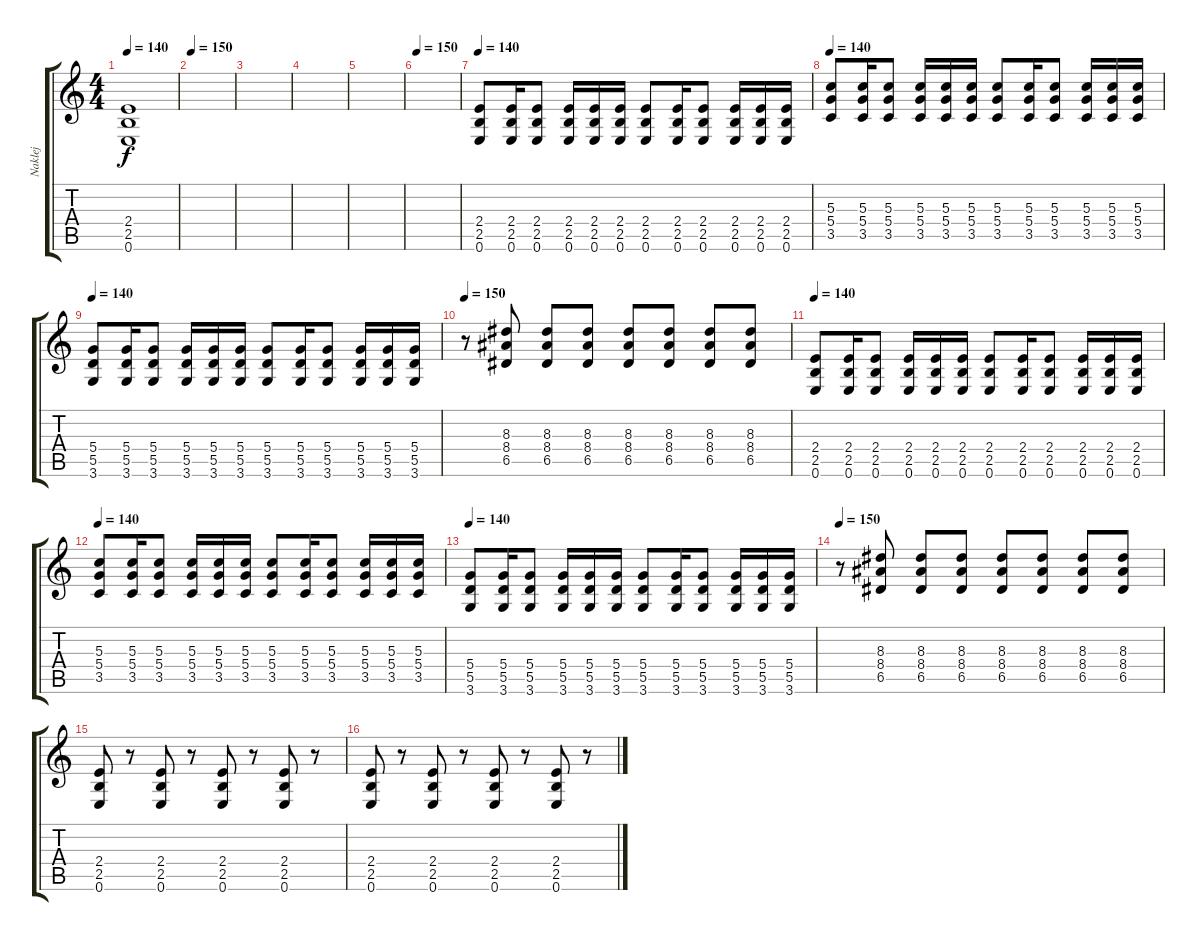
\track ("Naklej" "Naklej") {instrument distortionguitar}
\staff {score tabs}
\tuning (E4 B3 G3 D3 A2 E2) {hide}
\ts (4 4)
\tempo 140
\clef g2
\ks c
(2.4{t} 2.5{t} 0.6{t}).1{dy f} |
\tempo 150
|
|
|
|
\tempo 150
|
\tempo 140
(2.4 2.5 0.6).8 (2.4 2.5 0.6).16 (2.4 2.5 0.6).8 (2.4 2.5 0.6).16 (2.4 2.5 0.6).16 (2.4 2.5 0.6).16 (2.4 2.5 0.6).8 (2.4 2.5 0.6).16 (2.4 2.5 0.6).8 (2.4 2.5 0.6).16 (2.4 2.5 0.6).16 (2.4 2.5 0.6).16 |
\tempo 140
(5.3 5.4 3.5).8 (5.3 5.4 3.5).16 (5.3 5.4 3.5).8 (5.3 5.4 3.5).16 (5.3 5.4 3.5).16 (5.3 5.4 3.5).16 (5.3 5.4 3.5).8 (5.3 5.4 3.5).16 (5.3 5.4 3.5).8 (5.3 5.4 3.5).16 (5.3 5.4 3.5).16 (5.3 5.4 3.5).16 |
\tempo 140
(5.4 5.5 3.6).8 (5.4 5.5 3.6).16 (5.4 5.5 3.6).8 (5.4 5.5 3.6).16 (5.4 5.5 3.6).16 (5.4 5.5 3.6).16 (5.4 5.5 3.6).8 (5.4 5.5 3.6).16 (5.4 5.5 3.6).8 (5.4 5.5 3.6).16 (5.4 5.5 3.6).16 (5.4 5.5 3.6).16 |
\tempo 150
r.8 (8.3 8.4 6.5).8 (8.3 8.4 6.5).8 (8.3 8.4 6.5).8 (8.3 8.4 6.5).8 (8.3 8.4 6.5).8 (8.3 8.4 6.5).8 (8.3 8.4 6.5).8 |
\tempo 140
(2.4 2.5 0.6).8 (2.4 2.5 0.6).16 (2.4 2.5 0.6).8 (2.4 2.5 0.6).16 (2.4 2.5 0.6).16 (2.4 2.5 0.6).16 (2.4 2.5 0.6).8 (2.4 2.5 0.6).16 (2.4 2.5 0.6).8 (2.4 2.5 0.6).16 (2.4 2.5 0.6).16 (2.4 2.5 0.6).16 |
\tempo 140
(5.3 5.4 3.5).8 (5.3 5.4 3.5).16 (5.3 5.4 3.5).8 (5.3 5.4 3.5).16 (5.3 5.4 3.5).16 (5.3 5.4 3.5).16 (5.3 5.4 3.5).8 (5.3 5.4 3.5).16 (5.3 5.4 3.5).8 (5.3 5.4 3.5).16 (5.3 5.4 3.5).16 (5.3 5.4 3.5).16 |
\tempo 140
(5.4 5.5 3.6).8 (5.4 5.5 3.6).16 (5.4 5.5 3.6).8 (5.4 5.5 3.6).16 (5.4 5.5 3.6).16 (5.4 5.5 3.6).16 (5.4 5.5 3.6).8 (5.4 5.5 3.6).16 (5.4 5.5 3.6).8 (5.4 5.5 3.6).16 (5.4 5.5 3.6).16 (5.4 5.5 3.6).16 |
\tempo 150
r.8 (8.3 8.4 6.5).8 (8.3 8.4 6.5).8 (8.3 8.4 6.5).8 (8.3 8.4 6.5).8 (8.3 8.4 6.5).8 (8.3 8.4 6.5).8 (8.3 8.4 6.5).8 |
(2.4 2.5 0.6).8 r.8 (2.4 2.5 0.6).8 r.8 (2.4 2.5 0.6).8 r.8 (2.4 2.5 0.6).8 r.8 |
(2.4 2.5 0.6).8 r.8 (2.4 2.5 0.6).8 r.8 (2.4 2.5 0.6).8 r.8 (2.4 2.5 0.6).8 r.8
